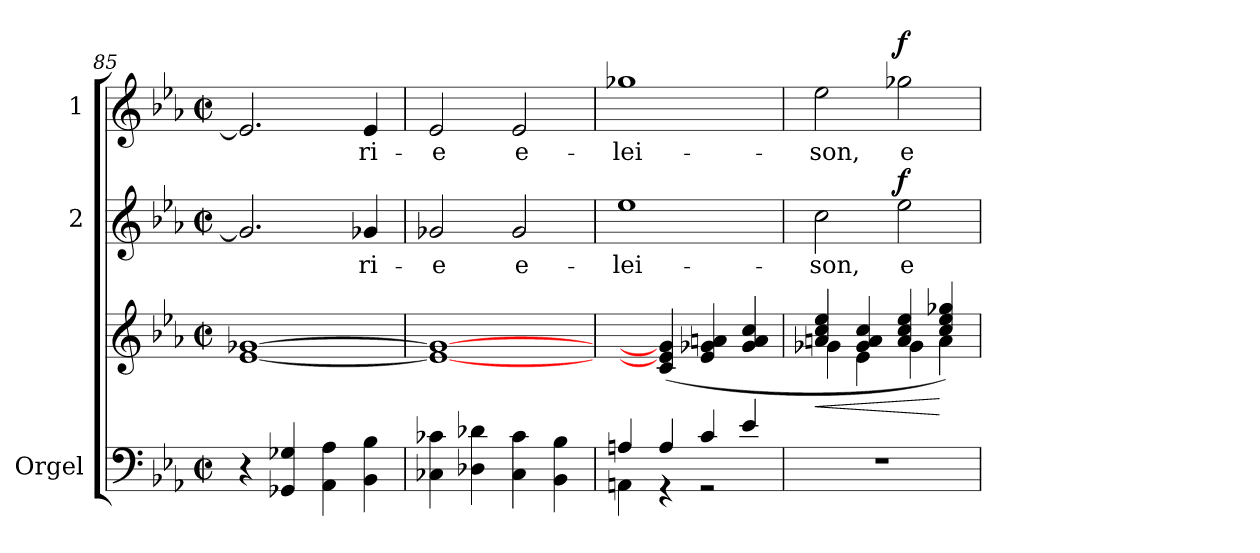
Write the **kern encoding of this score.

**kern	**kern	**dynam	**kern	**text	**dynam	**kern	**text	**dynam
*part3	*part3	*part3	*part2	*part2	*part2	*part1	*part1	*part1
*staff4	*staff3	*staff3/4	*staff2	*staff2	*staff2	*staff1	*staff1	*staff1
*I"Orgel	*	*	*I"2	*	*	*I"1	*	*
*I'Org.	*	*	*	*	*	*	*	*
*clefF4	*clefG2	*	*clefG2	*	*	*clefG2	*	*
*k[b-e-a-]	*k[b-e-a-]	*	*k[b-e-a-]	*	*	*k[b-e-a-]	*	*
*E-:	*E-:	*	*E-:	*	*	*E-:	*	*
*M2/2	*M2/2	*	*M2/2	*	*	*M2/2	*	*
*met(c|)	*met(c|)	*	*met(c|)	*	*	*met(c|)	*	*
=85	=85	=85	=85	=85	=85	=85	=85	=85
4r	[1e- [1g-X	.	2.g-/]	.	.	2.e-/]	.	.
4GG-X/ 4G-X/	.	.	.	.	.	.	.	.
4AA-\ 4A-\	.	.	.	.	.	.	.	.
!	!	!	!	!LO:LY:b	!	!	!LO:LY:b	!
4BB-\ 4B-\	.	.	4g-X/	-ri-	.	4e-/	-ri-	.
=86	=86	=86	=86	=86	=86	=86	=86	=86
!	!	!	!	!LO:LY:b	!	!	!LO:LY:b	!
4C-X\ 4c-X\	1e-_ 1g-_	.	2g-X/	-e	.	2e-/	-e	.
4D-X\ 4d-X\	.	.	.	.	.	.	.	.
!	!	!	!	!LO:LY:b	!	!	!LO:LY:b	!
4C-\ 4c-\	.	.	2g-/	e-	.	2e-/	e-	.
4BB-\ 4B-\	.	.	.	.	.	.	.	.
!!LO:PB:g=z
=87	=87	=87	=87	=87	=87	=87	=87	=87
*^	*	*	*	*	*	*	*	*
!	!	!	!	!	!LO:LY:b	!	!	!LO:LY:b	!
4An/	4AAn\	4ryy	.	1ee-	-lei-	.	1gg-X	-lei-	.
4A/	4rGG	(4c/ 4e-/] 4g-/]	.	.	.	.	.	.	.
4c/	2rAA	4e-/ 4g-X/ 4an/	.	.	.	.	.	.	.
4e-/	.	4g-/ 4a/ 4cc/	.	.	.	.	.	.	.
*v	*v	*	*	*	*	*	*	*	*
=88	=88	=88	=88	=88	=88	=88	=88	=88
!	!	!LO:HP:b	!	!LO:LY:b	!	!	!LO:LY:b	!
*	*^	*	*	*	*	*	*	*
1r	4an/ 4cc/ 4ee-/	4g-X\	<	2cc\	-son,	.	2ee-\	-son,	.
.	4g-/ 4a/ 4cc/	4e-\	.	.	.	.	.	.	.
!	!	!	!	!	!LO:LY:b	!LO:DY:a	!	!LO:LY:b	!LO:DY:a
.	4a/ 4cc/ 4ee-/	4g-\	.	2ee-\	e-	f	2gg-X\	e-	f
.	4cc/ 4ee-/ 4gg-X/)	4a\	[	.	.	.	.	.	.
*	*v	*v	*	*	*	*	*	*	*
=	=	=	=	=	=	=	=	=
*-	*-	*-	*-	*-	*-	*-	*-	*-
